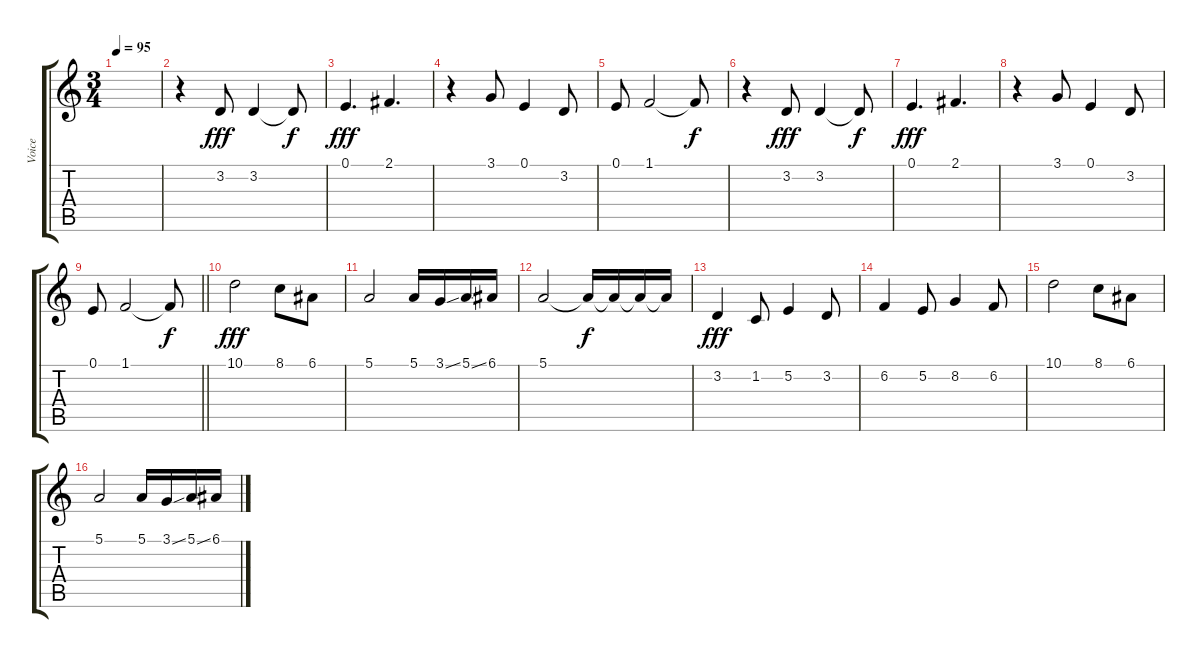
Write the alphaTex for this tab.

\track ("Voice" "Voice") {instrument flute}
\staff {score tabs}
\tuning (E4 B3 G3 D3 A2 E2) {hide}
\ts (3 4)
\tempo 95
\clef g2
\ks c
|
r.4 3.2.8{dy fff} 3.2.4 3.2{t}.8{dy f} |
0.1.4{d dy fff} 2.1.4{d} |
r.4 3.1.8 0.1.4 3.2.8 |
0.1.8 1.1.2 1.1{t}.8{dy f} |
r.4 3.2.8{dy fff} 3.2.4 3.2{t}.8{dy f} |
0.1.4{d dy fff} 2.1.4{d} |
r.4 3.1.8 0.1.4 3.2.8 |
\barLineRight lightlight
0.1.8 1.1.2 1.1{t}.8{dy f} |
10.1.2{dy fff} 8.1.8 6.1.8 |
5.1.2 5.1.16 3.1{ss}.16 5.1{ss}.16 6.1.16 |
5.1.2 5.1{t}.16{dy f} 5.1{t}.16 5.1{t}.16 5.1{t}.16 |
3.2.4{dy fff} 1.2.8 5.2.4 3.2.8 |
6.2.4 5.2.8 8.2.4 6.2.8 |
10.1.2 8.1.8 6.1.8 |
5.1.2 5.1.16 3.1{ss}.16 5.1{ss}.16 6.1.16
